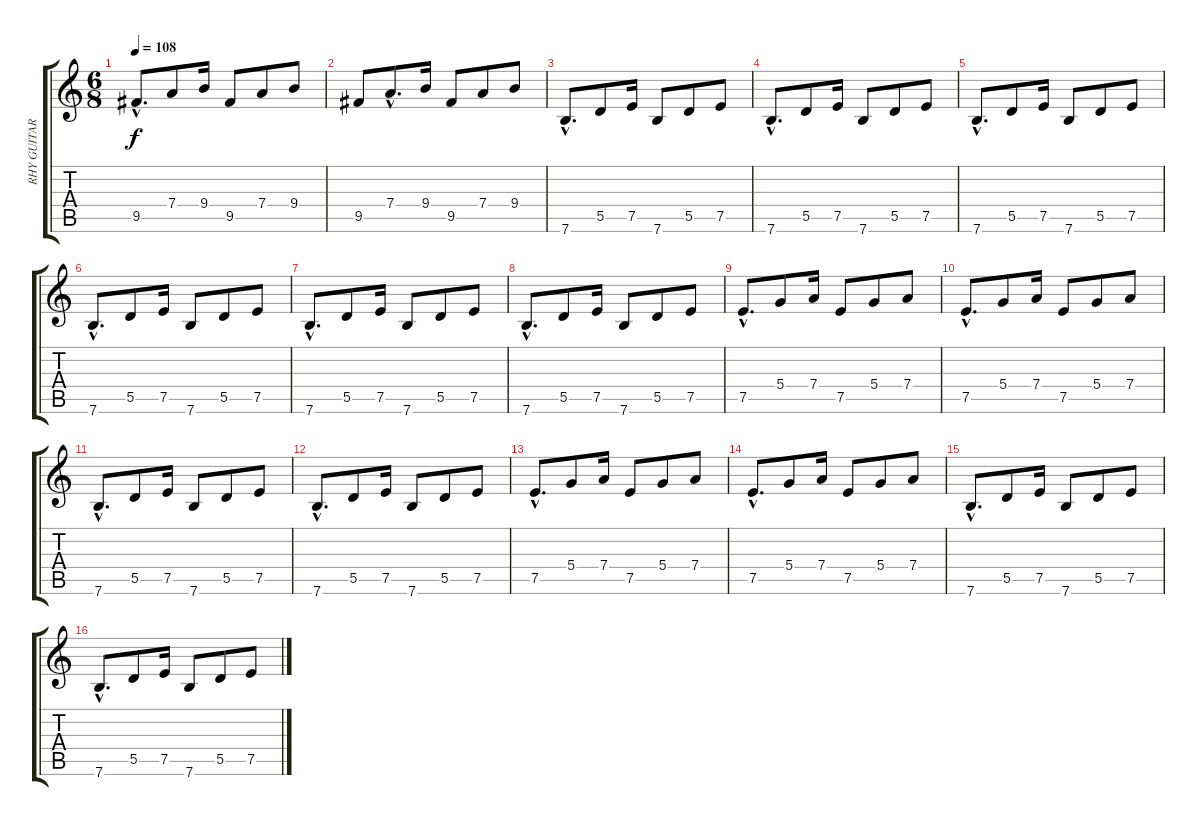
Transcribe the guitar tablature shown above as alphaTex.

\track ("RHY GUITAR" "RHY GUITAR") {instrument distortionguitar}
\staff {score tabs}
\tuning (E4 B3 G3 D3 A2 E2) {hide}
\ts (6 8)
\tempo 108
\clef g2
\ks c
9.5{hac}.8{d dy f} 7.4.8 9.4.16 9.5.8 7.4.8 9.4.8 |
9.5.8 7.4{hac}.8{d} 9.4.16 9.5.8 7.4.8 9.4.8 |
7.6{hac}.8{d} 5.5.8 7.5.16 7.6.8 5.5.8 7.5.8 |
7.6{hac}.8{d} 5.5.8 7.5.16 7.6.8 5.5.8 7.5.8 |
7.6{hac}.8{d} 5.5.8 7.5.16 7.6.8 5.5.8 7.5.8 |
7.6{hac}.8{d} 5.5.8 7.5.16 7.6.8 5.5.8 7.5.8 |
7.6{hac}.8{d} 5.5.8 7.5.16 7.6.8 5.5.8 7.5.8 |
7.6{hac}.8{d} 5.5.8 7.5.16 7.6.8 5.5.8 7.5.8 |
7.5{hac}.8{d} 5.4.8 7.4.16 7.5.8 5.4.8 7.4.8 |
7.5{hac}.8{d} 5.4.8 7.4.16 7.5.8 5.4.8 7.4.8 |
7.6{hac}.8{d} 5.5.8 7.5.16 7.6.8 5.5.8 7.5.8 |
7.6{hac}.8{d} 5.5.8 7.5.16 7.6.8 5.5.8 7.5.8 |
7.5{hac}.8{d} 5.4.8 7.4.16 7.5.8 5.4.8 7.4.8 |
7.5{hac}.8{d} 5.4.8 7.4.16 7.5.8 5.4.8 7.4.8 |
7.6{hac}.8{d} 5.5.8 7.5.16 7.6.8 5.5.8 7.5.8 |
7.6{hac}.8{d} 5.5.8 7.5.16 7.6.8 5.5.8 7.5.8
